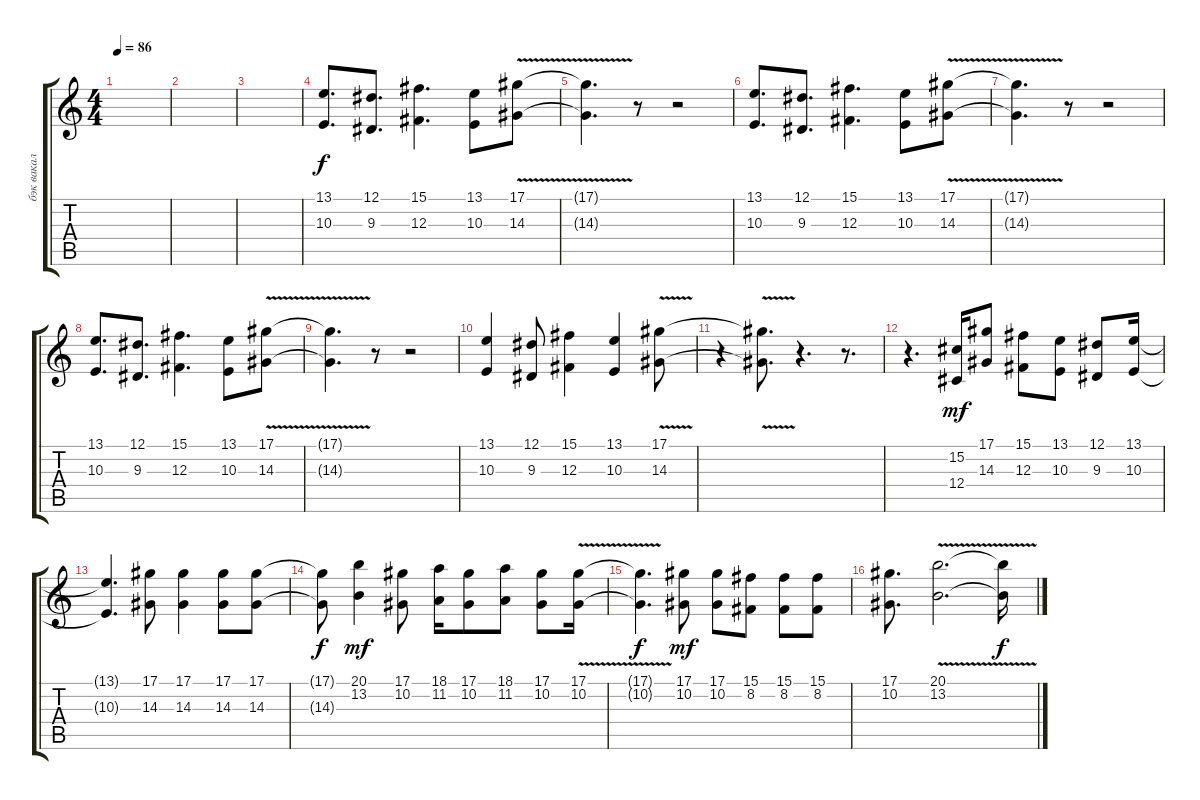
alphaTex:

\track ("бэк вакал" "бэк вакал") {instrument lead1square}
\staff {score tabs}
\tuning (Eb4 Bb3 Gb3 Db3 Ab2 Eb2) {hide}
\ts (4 4)
\tempo 86
\clef g2
\ks c
|
|
|
(13.1 10.3).8{d} (12.1 9.3).8{d} (15.1 12.3).4{d} (13.1 10.3).8 (17.1{v} 14.3{v}).8 |
(17.1{t} 14.3{t}).4{d} r.8 r.2 |
(13.1 10.3).8{d} (12.1 9.3).8{d} (15.1 12.3).4{d} (13.1 10.3).8 (17.1{v} 14.3{v}).8 |
(17.1{t} 14.3{t}).4{d} r.8 r.2 |
(13.1 10.3).8{d} (12.1 9.3).8{d} (15.1 12.3).4{d} (13.1 10.3).8 (17.1{v} 14.3{v}).8 |
(17.1{t} 14.3{t}).4{d} r.8 r.2 |
(13.1 10.3).4 (12.1 9.3).8 (15.1 12.3).4 (13.1 10.3).4 (17.1{v} 14.3{v}).8 |
r.4 (17.1{t} 14.3{t}).8{d} r.4{d} r.8{d} |
r.4{d} (15.2 12.4).16{dy mf} (17.1 14.3).8 (15.1 12.3).8 (13.1 10.3).8 (12.1 9.3).8 (13.1 10.3).16 |
(13.1{t} 10.3{t}).4{d} (17.1 14.3).8 (17.1 14.3).4 (17.1 14.3).8 (17.1 14.3).8 |
(17.1{t} 14.3{t}).8{dy f} (20.1 13.2).4{dy mf} (17.1 10.2).8 (18.1 11.2).16 (17.1 10.2).8 (18.1 11.2).8 (17.1 10.2).8 (17.1{v} 10.2{v}).16 |
(17.1{t} 10.2{t}).4{d dy f} (17.1 10.2).8{dy mf} (17.1 10.2).8 (15.1 8.2).8 (15.1 8.2).8 (15.1 8.2).8 |
(17.1 10.2).8{d} (20.1{v} 13.2{v}).2{d} (20.1{t} 13.2{t}).16{dy f}
